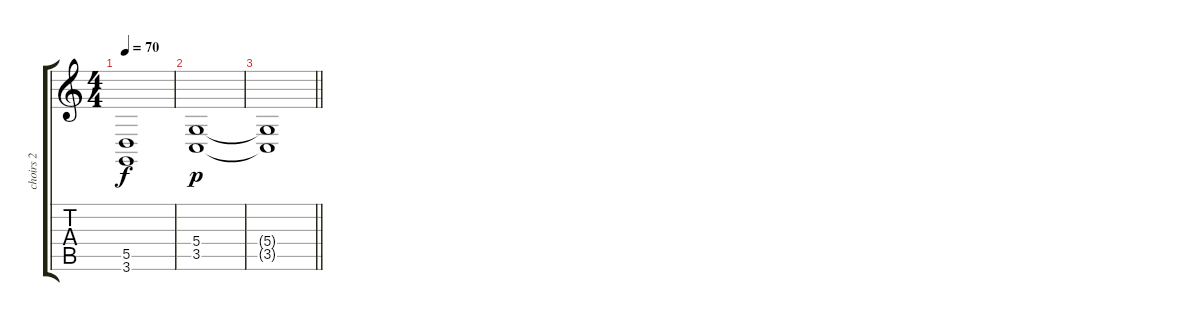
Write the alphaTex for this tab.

\track ("choirs 2" "choirs 2") {instrument choiraahs}
\staff {score tabs}
\tuning (E4 B3 G3 D3 A2 E2) {hide}
\ts (4 4)
\tempo 70
\clef g2
\ks c
(5.5 3.6).1{dy f} |
(5.4 3.5).1{dy p volume 3} |
\barLineRight lightlight
(5.4{t} 3.5{t}).1
